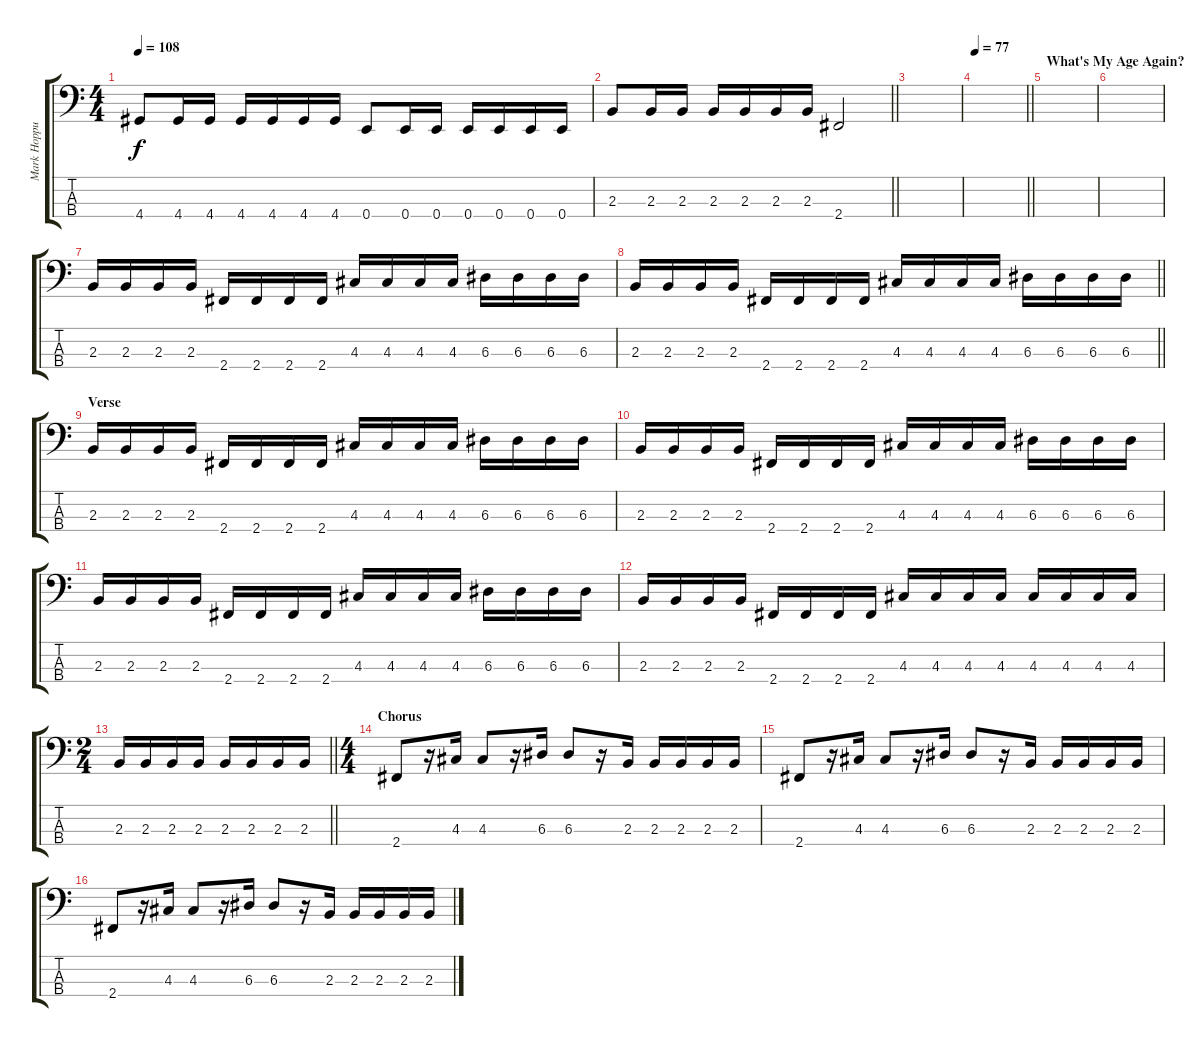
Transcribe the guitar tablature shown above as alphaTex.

\track ("Mark Hoppus" "Mark Hoppu") {instrument electricbasspick}
\staff {score tabs}
\tuning (G2 D2 A1 E1) {hide}
\ts (4 4)
\tempo 108
\clef f4
\ks c
4.4.8{dy f} 4.4.16 4.4.16 4.4.16 4.4.16 4.4.16 4.4.16 0.4.8 0.4.16 0.4.16 0.4.16 0.4.16 0.4.16 0.4.16 |
\barLineRight lightlight
2.3.8 2.3.16 2.3.16 2.3.16 2.3.16 2.3.16 2.3.16 2.4.2 |
|
\tempo 77
\barLineRight lightlight
|
\section ("" "What's My Age Again?")
|
|
2.3.16 2.3.16 2.3.16 2.3.16 2.4.16 2.4.16 2.4.16 2.4.16 4.3.16 4.3.16 4.3.16 4.3.16 6.3.16 6.3.16 6.3.16 6.3.16 |
\barLineRight lightlight
2.3.16 2.3.16 2.3.16 2.3.16 2.4.16 2.4.16 2.4.16 2.4.16 4.3.16 4.3.16 4.3.16 4.3.16 6.3.16 6.3.16 6.3.16 6.3.16 |
\section ("" "Verse")
2.3.16 2.3.16 2.3.16 2.3.16 2.4.16 2.4.16 2.4.16 2.4.16 4.3.16 4.3.16 4.3.16 4.3.16 6.3.16 6.3.16 6.3.16 6.3.16 |
2.3.16 2.3.16 2.3.16 2.3.16 2.4.16 2.4.16 2.4.16 2.4.16 4.3.16 4.3.16 4.3.16 4.3.16 6.3.16 6.3.16 6.3.16 6.3.16 |
2.3.16 2.3.16 2.3.16 2.3.16 2.4.16 2.4.16 2.4.16 2.4.16 4.3.16 4.3.16 4.3.16 4.3.16 6.3.16 6.3.16 6.3.16 6.3.16 |
2.3.16 2.3.16 2.3.16 2.3.16 2.4.16 2.4.16 2.4.16 2.4.16 4.3.16 4.3.16 4.3.16 4.3.16 4.3.16 4.3.16 4.3.16 4.3.16 |
\ts (2 4)
\barLineRight lightlight
2.3.16 2.3.16 2.3.16 2.3.16 2.3.16 2.3.16 2.3.16 2.3.16 |
\ts (4 4)
\section ("" "Chorus")
2.4.8 r.16 4.3.16 4.3.8 r.16 6.3.16 6.3.8 r.16 2.3.16 2.3.16 2.3.16 2.3.16 2.3.16 |
2.4.8 r.16 4.3.16 4.3.8 r.16 6.3.16 6.3.8 r.16 2.3.16 2.3.16 2.3.16 2.3.16 2.3.16 |
2.4.8 r.16 4.3.16 4.3.8 r.16 6.3.16 6.3.8 r.16 2.3.16 2.3.16 2.3.16 2.3.16 2.3.16
